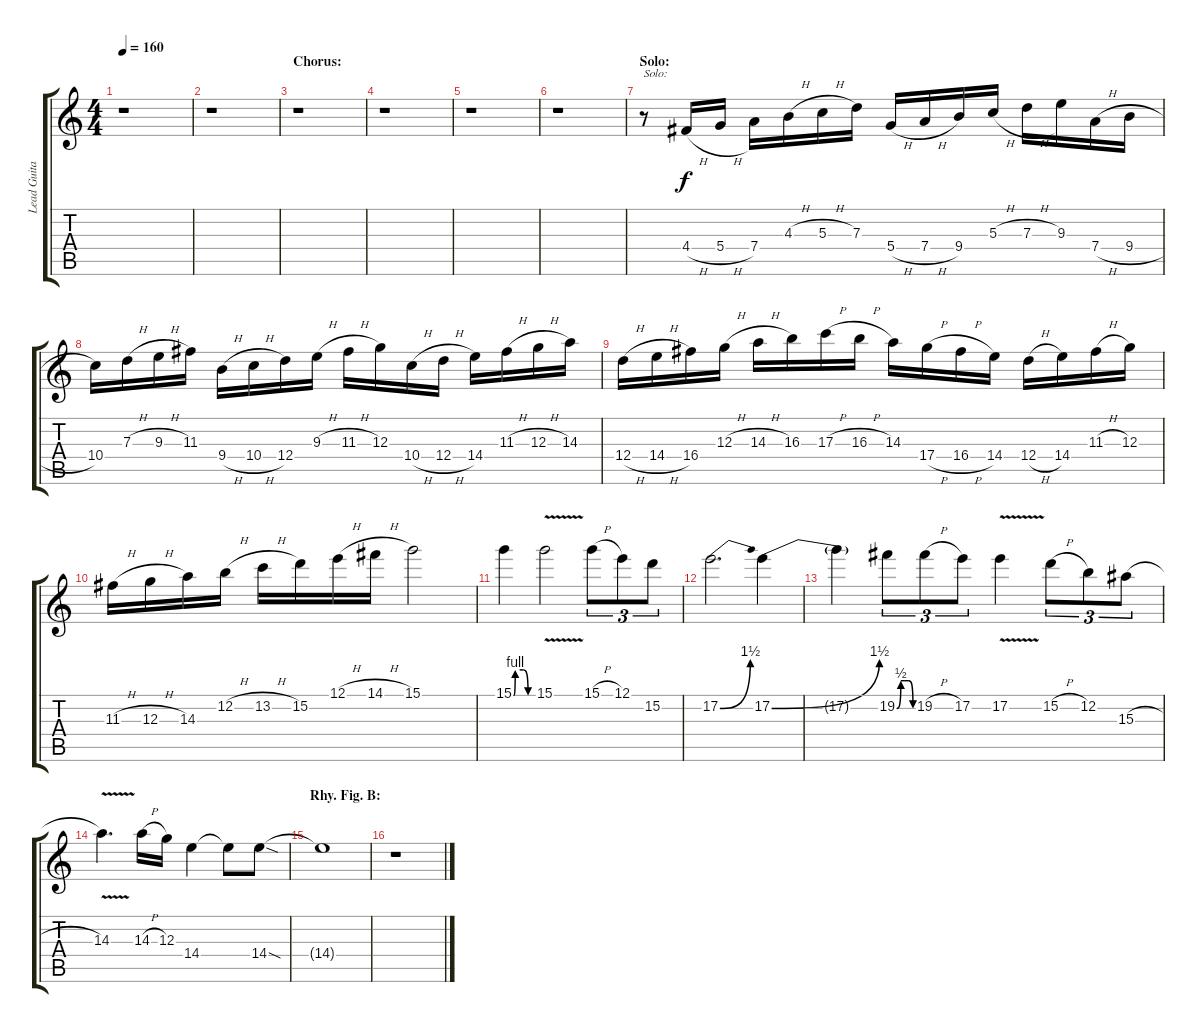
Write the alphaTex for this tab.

\track ("Lead Guitar I" "Lead Guita") {instrument distortionguitar}
\staff {score tabs}
\tuning (E4 B3 G3 D3 A2 E2) {hide}
\ts (4 4)
\tempo 160
\clef g2
\ks c
r.1{dy f} |
r.1 |
\section ("" "Chorus:")
r.1 |
r.1 |
r.1 |
r.1 |
\section ("" "Solo:")
r.8{txt "Solo:"} 4.4{h}.16 5.4{h}.16 7.4.16 4.3{h}.16 5.3{h}.16 7.3.16 5.4{h}.16 7.4{h}.16 9.4.16 5.3{h}.16 7.3{h}.16 9.3.16 7.4{h}.16 9.4{h}.16 |
10.4.16 7.3{h}.16 9.3{h}.16 11.3.16 9.4{h}.16 10.4{h}.16 12.4.16 9.3{h}.16 11.3{h}.16 12.3.16 10.4{h}.16 12.4{h}.16 14.4.16 11.3{h}.16 12.3{h}.16 14.3.16 |
12.4{h}.16 14.4{h}.16 16.4.16 12.3{h}.16 14.3{h}.16 16.3.16 17.3{h}.16 16.3{h}.16 14.3.16 17.4{h}.16 16.4{h}.16 14.4.16 12.4{h}.16 14.4.16 11.3{h}.16 12.3.16 |
11.3{h}.16 12.3{h}.16 14.3.16 12.2{h}.16 13.2{h}.16 15.2.16 12.1{h}.16 14.1{h}.16 15.1.2 |
15.1{be (custom 0 0 5 4 30 4 45 0 60 0)}.4 15.1{v}.2 15.1{h}.8{tu (3 2)} 12.1.8{tu (3 2)} 15.2.8{tu (3 2)} |
17.2{be (bend 0 0 60 6)}.2{d} 17.2{be (bend 0 0 60 6)}.4 |
17.2{t}.4 19.2{be (custom 0 0 15 2 30 2 45 2 60 0)}.8{tu (3 2)} 19.2{h}.8{tu (3 2)} 17.2.8{tu (3 2)} 17.2{v}.4 15.2{h}.8{tu (3 2)} 12.2.8{tu (3 2)} 15.3{h}.8{tu (3 2)} |
14.3{v}.4{d} 14.3{h}.16 12.3.16 14.4.4 14.4{t}.8 14.4{sod}.8 |
\section ("" "Rhy. Fig. B:")
14.4{t}.1 |
r.1
